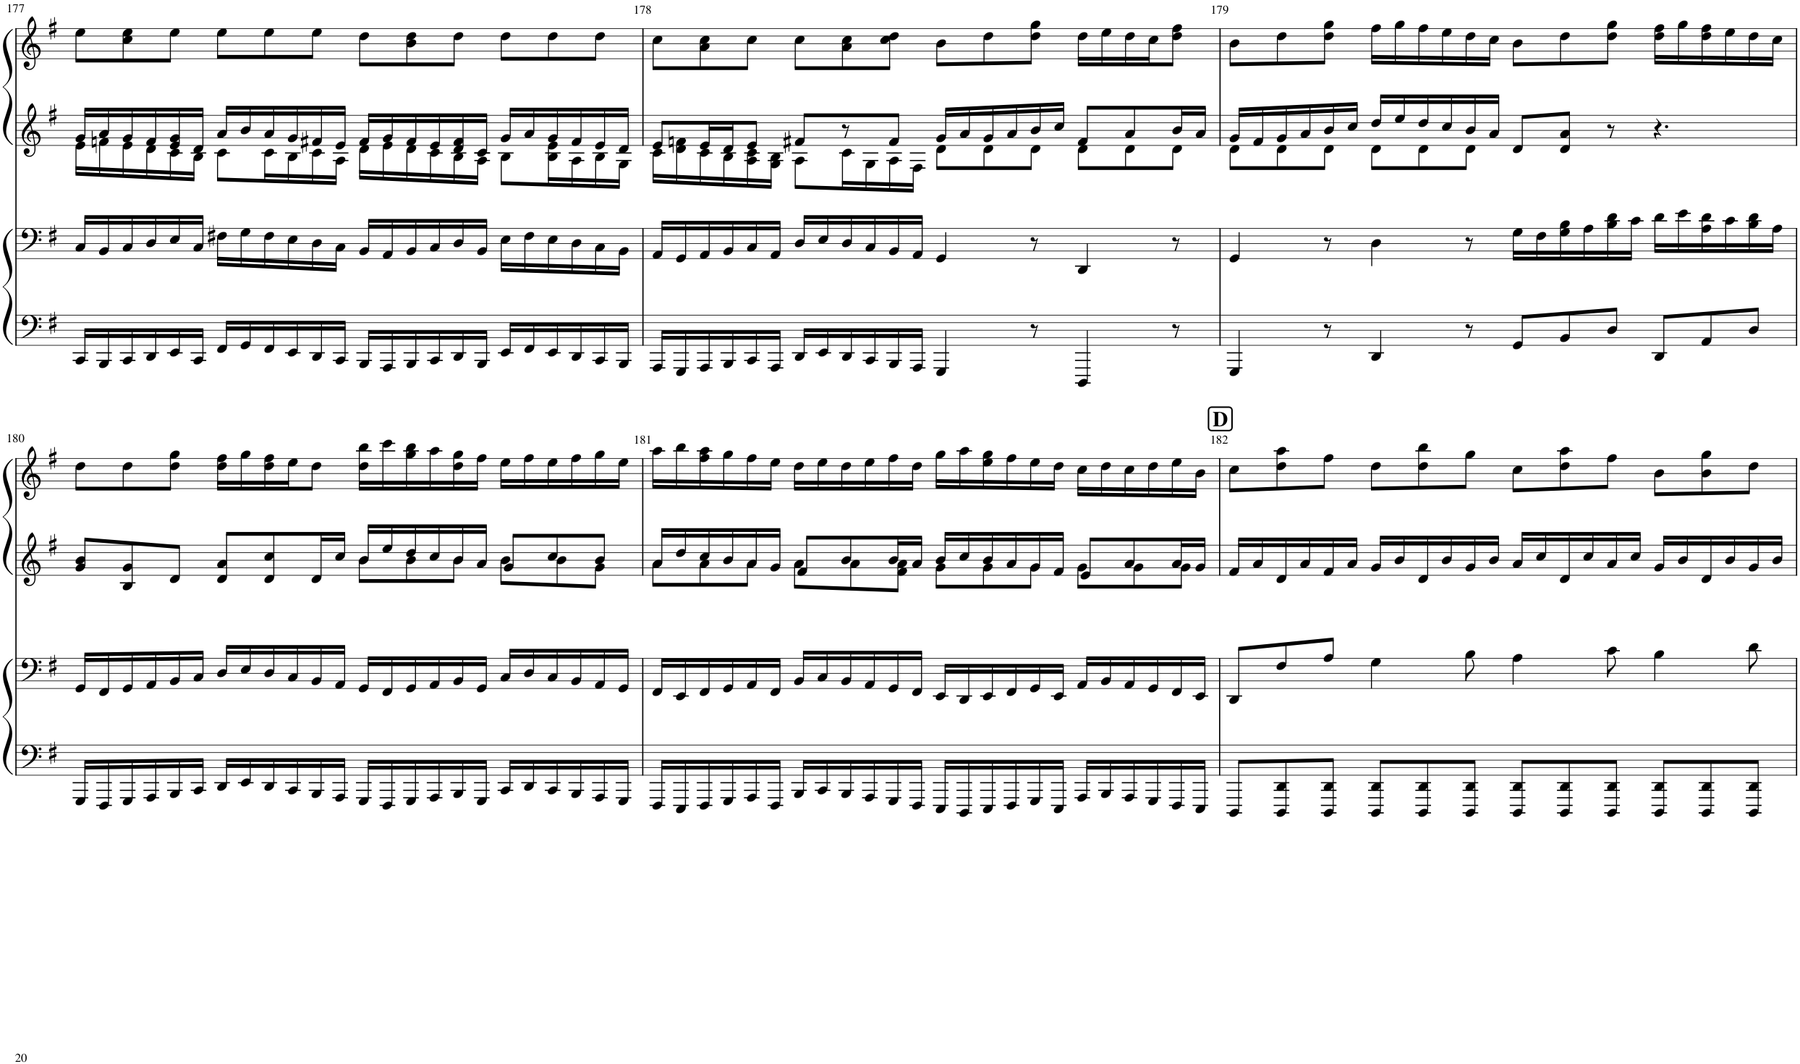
**kern	**kern	**kern	**kern
*part2	*part2	*part1	*part1
*staff4	*staff3	*staff2	*staff1
*I"Secondo	*	*I"Primo	*
!!LO:PB:g=z
*clefF4	*clefF4	*clefG2	*clefG2
*k[f#]	*k[f#]	*k[f#]	*k[f#]
*M12/8	*M12/8	*M12/8	*M12/8
=177	=177	=177	=177
*	*	*^	*
16CC/LL	16C/LL	16g/LL	16e\LL	8ee\L
16BBB/	16BB/	16a/	16fn\	.
16CC/	16C/	16g/	16e\	8cc\ 8ee\
16DD/	16D/	16f/	16d\	.
16EE/	16E/	16e/ 16g/	16c\	8ee\J
16CC/JJ	16C/JJ	16d/JJ	16B\JJ	.
16FF#/LL	16F#X\LL	16a/LL	8c\L	8ee\L
16GG/	16G\	16b/	.	.
16FF#/	16F#\	16a/	16c\L	8ee\
16EE/	16E\	16g/	16B\	.
16DD/	16D\	16f#X/	16c\	8ee\J
16CC/JJ	16C\JJ	16e/JJ	16A\JJ	.
16BBB/LL	16BB/LL	16f#/LL	16d\LL	8dd\L
16AAA/	16AA/	16g/	16e\	.
16BBB/	16BB/	16f#/	16d\	8b\ 8dd\
16CC/	16C/	16e/	16c\	.
16DD/	16D/	16d/ 16f#/	16B\	8dd\J
16BBB/JJ	16BB/JJ	16c/JJ	16A\JJ	.
16EE/LL	16E\LL	16g/LL	8B\L	8dd\L
16FF#/	16F#\	16a/	.	.
16EE/	16E\	16g/	16B\ 16e\L	8dd\
16DD/	16D\	16f#/	16A\	.
16CC/	16C\	16e/	16B\	8dd\J
16BBB/JJ	16BB\JJ	16d/JJ	16G\JJ	.
=178	=178	=178	=178	=178
16AAA/LL	16AA/LL	8e/L	16c\LL	8cc\L
16GGG/	16GG/	.	16d\ 16fn\	.
16AAA/	16AA/	16e/L	16c\	8a\ 8cc\
16BBB/	16BB/	16d/J	16B\	.
16CC/	16C/	8e/J	16A\ 16c\	8cc\J
16AAA/JJ	16AA/JJ	.	16G\ 16B\JJ	.
16DD/LL	16D/LL	8f#X/L	8A\L	8cc\L
16EE/	16E/	.	.	.
16DD/	16D/	8r	16c\L	8a\ 8cc\
16CC/	16C/	.	16G\	.
16BBB/	16BB/	8f#/J	16A\	8cc\ 8dd\J
16AAA/JJ	16AA/JJ	.	16F#\JJ	.
4GGG/	4GG/	16g/LL	8d\L	8b\L
.	.	16a/	.	.
.	.	16g/	8d\	8dd\
.	.	16a/	.	.
8r	8r	16b/	8d\J	8dd\ 8gg\J
.	.	16cc/JJ	.	.
4DDD/	4DD/	8f#/L	8d\L	16dd\LL
.	.	.	.	16ee\
.	.	8a/	8d\	16dd\
.	.	.	.	16cc\J
8r	8r	16b/L	8d\J	8dd\ 8ff#\J
.	.	16a/JJ	.	.
=179	=179	=179	=179	=179
4GGG/	4GG/	16g/LL	8d\L	8b\L
.	.	16f#/	.	.
.	.	16g/	8d\	8dd\
.	.	16a/	.	.
8r	8r	16b/	8d\J	8dd\ 8gg\J
.	.	16cc/JJ	.	.
4DD/	4D\	16dd/LL	8d\L	16ff#\LL
.	.	16ee/	.	16gg\
.	.	16dd/	8d\	16ff#\
.	.	16cc/	.	16ee\
8r	8r	16b/	8d\J	16dd\
.	.	16a/JJ	.	16cc\JJ
8GG/L	16G\LL	8d/L	2.ryy	8b\L
.	16F#\	.	.	.
8BB/	16G\ 16B\	8d/ 8a/J	.	8dd\
.	16A\	.	.	.
8D/J	16B\ 16d\	8r	.	8dd\ 8gg\J
.	16c\JJ	.	.	.
8DD/L	16d\LL	4.r	.	16dd\ 16ff#\LL
.	16e\	.	.	16gg\
8AA/	16A\ 16d\	.	.	16dd\ 16ff#\
.	16c\	.	.	16ee\
8D/J	16B\ 16d\	.	.	16dd\
.	16A\JJ	.	.	16cc\JJ
!!LO:LB:g=z
=180	=180	=180	=180	=180
16GGG/LL	16GG/LL	8g/ 8b/L	2.ryy	8dd\L
16FFF#/	16FF#/	.	.	.
16GGG/	16GG/	8B/ 8g/	.	8dd\
16AAA/	16AA/	.	.	.
16BBB/	16BB/	8d/J	.	8dd\ 8gg\J
16CC/JJ	16C/JJ	.	.	.
16DD/LL	16D/LL	8d/ 8a/L	.	16dd\ 16ff#\LL
16EE/	16E/	.	.	16gg\
16DD/	16D/	8d/ 8cc/	.	16dd\ 16ff#\
16CC/	16C/	.	.	16ee\J
16BBB/	16BB/	16d/L	.	8dd\J
16AAA/JJ	16AA/JJ	16cc/JJ	.	.
16GGG/LL	16GG/LL	16b/LL	8b\L	16dd\ 16bb\LL
16FFF#/	16FF#/	16ee/	.	16ccc\
16GGG/	16GG/	16dd/	8b\	16gg\ 16bb\
16AAA/	16AA/	16cc/	.	16aa\
16BBB/	16BB/	16b/	8b\J	16dd\ 16gg\
16GGG/JJ	16GG/JJ	16a/JJ	.	16ff#\JJ
16CC/LL	16C/LL	8g/L	8b\L	16ee\LL
16DD/	16D/	.	.	16ff#\
16CC/	16C/	8cc/	8b\	16ee\
16BBB/	16BB/	.	.	16ff#\
16AAA/	16AA/	8b/J	8g\J	16gg\
16GGG/JJ	16GG/JJ	.	.	16ee\JJ
=181	=181	=181	=181	=181
16FFF#/LL	16FF#/LL	16a/LL	8a\L	16aa\LL
16EEE/	16EE/	16dd/	.	16bb\
16FFF#/	16FF#/	16cc/	8a\	16ff#\ 16aa\
16GGG/	16GG/	16b/	.	16gg\
16AAA/	16AA/	16a/	8a\J	16ff#\
16FFF#/JJ	16FF#/JJ	16g/JJ	.	16ee\JJ
16BBB/LL	16BB/LL	8f#/L	8a\L	16dd\LL
16CC/	16C/	.	.	16ee\
16BBB/	16BB/	8b/	8a\	16dd\
16AAA/	16AA/	.	.	16ee\
16GGG/	16GG/	16b/L	8f#\ 8a\J	16ff#\
16FFF#/JJ	16FF#/JJ	16a/JJ	.	16dd\JJ
16EEE/LL	16EE/LL	16b/LL	8g\L	16gg\LL
16DDD/	16DD/	16cc/	.	16aa\
16EEE/	16EE/	16b/	8g\	16ee\ 16gg\
16FFF#/	16FF#/	16a/	.	16ff#\
16GGG/	16GG/	16g/	8g\J	16ee\
16EEE/JJ	16EE/JJ	16f#/JJ	.	16dd\JJ
16AAA/LL	16AA/LL	8e/L	8g\L	16cc\LL
16BBB/	16BB/	.	.	16dd\
16AAA/	16AA/	8a/	8g\	16cc\
16GGG/	16GG/	.	.	16dd\
16FFF#/	16FF#/	16a/L	8g\J	16ee\
16EEE/JJ	16EE/JJ	16g/JJ	.	16b\JJ
*	*	*v	*v	*
!!LO:REH:place=s1:a:B:cj:fs=14:t=D
=182	=182	=182	=182
8DDD/L	8DD/L	16f#/LL	8cc\L
.	.	16a/	.
8DDD/ 8DD/	8F#/	16d/	8dd\ 8aa\
.	.	16a/	.
8DDD/ 8DD/J	8A/J	16f#/	8ff#\J
.	.	16a/JJ	.
8DDD/ 8DD/L	4G\	16g/LL	8dd\L
.	.	16b/	.
8DDD/ 8DD/	.	16d/	8dd\ 8bb\
.	.	16b/	.
8DDD/ 8DD/J	8B\	16g/	8gg\J
.	.	16b/JJ	.
8DDD/ 8DD/L	4A\	16a/LL	8cc\L
.	.	16cc/	.
8DDD/ 8DD/	.	16d/	8dd\ 8aa\
.	.	16cc/	.
8DDD/ 8DD/J	8c\	16a/	8ff#\J
.	.	16cc/JJ	.
8DDD/ 8DD/L	4B\	16g/LL	8b\L
.	.	16b/	.
8DDD/ 8DD/	.	16d/	8b\ 8gg\
.	.	16b/	.
8DDD/ 8DD/J	8d\	16g/	8dd\J
.	.	16b/JJ	.
=	=	=	=
*-	*-	*-	*-
